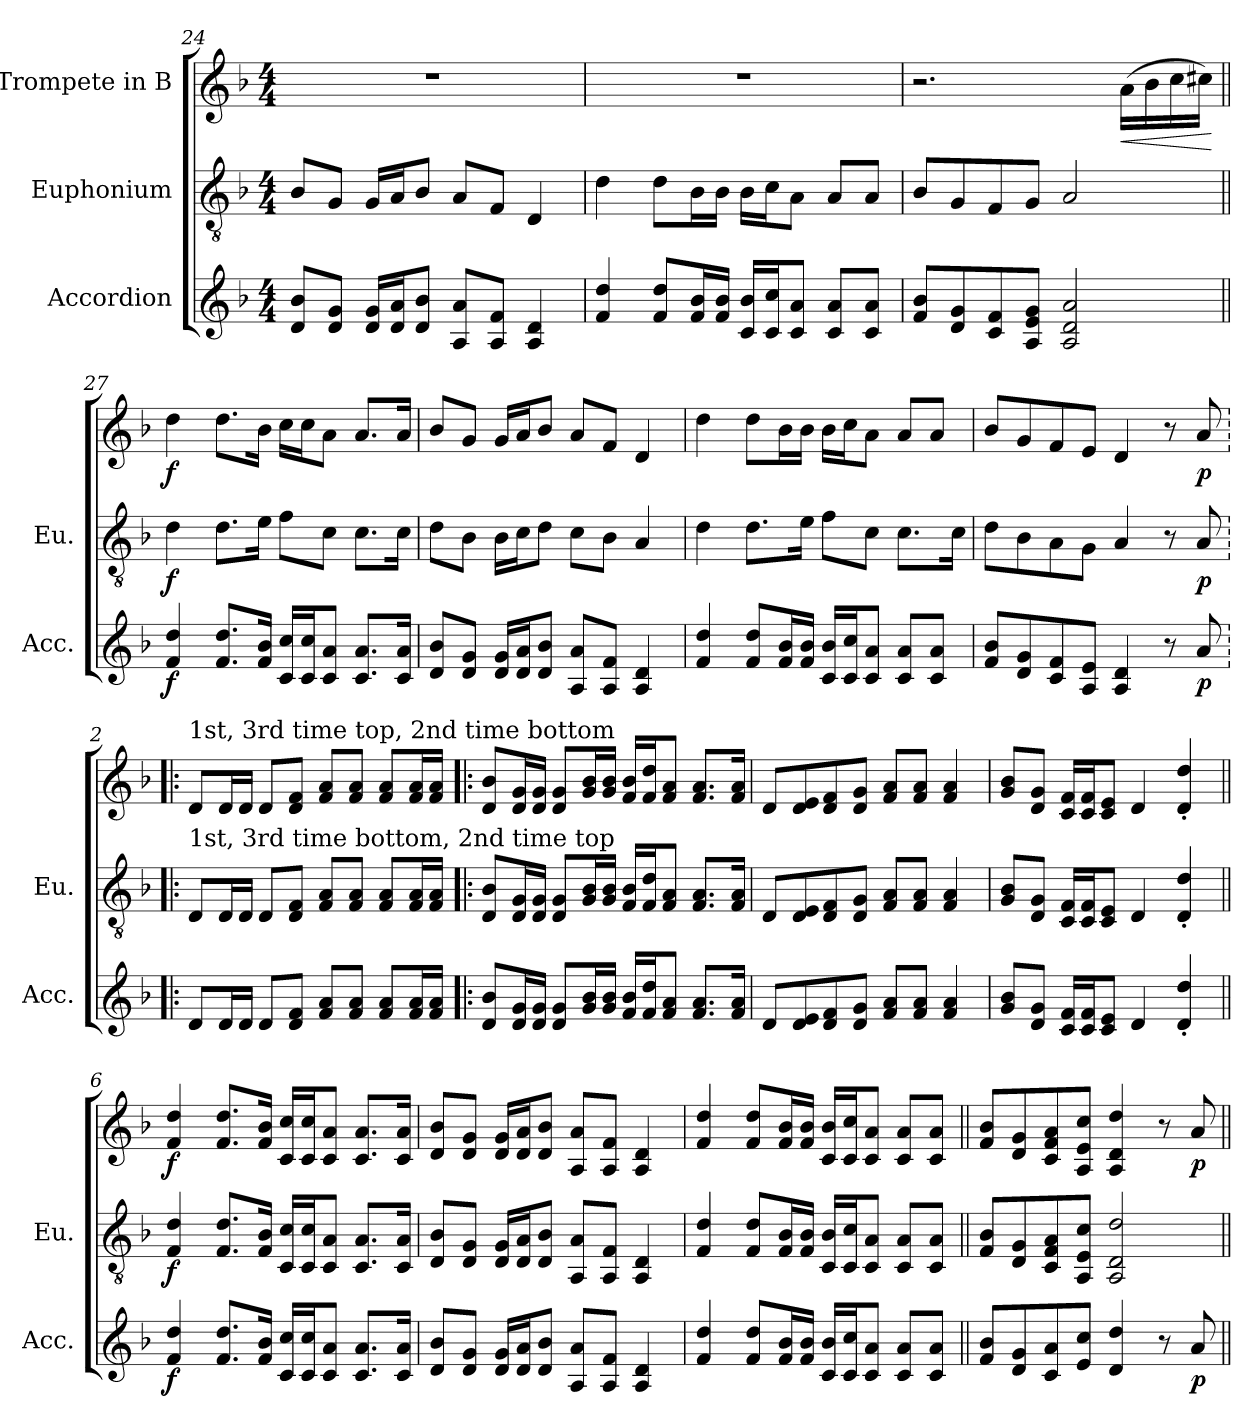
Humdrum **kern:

**kern	**dynam	**kern	**dynam	**kern	**dynam
*part3	*part3	*part2	*part2	*part1	*part1
*staff3	*staff3	*staff2	*staff2	*staff1	*staff1
*I"Accordion	*	*I"Euphonium	*	*I"Trompete in B	*
*I'Acc.	*	*I'Eu.	*	*	*
*clefG2	*	*clefGv2	*	*clefG2	*
*	*	*ITrd1c2	*	*ITrd1c2	*
*k[b-]	*	*k[b-e-a-]	*	*k[b-e-a-]	*
*M4/4	*	*M4/4	*	*M4/4	*
=24	=24	=24	=24	=24	=24
8d 8b-L	.	8A-L	.	1r	.
8d 8gJ	.	8FJ	.	.	.
16d 16gLL	.	16FLL	.	.	.
16d 16aJ	.	16GJ	.	.	.
8d 8b-J	.	8A-J	.	.	.
8A 8aL	.	8GL	.	.	.
8A 8fJ	.	8E-J	.	.	.
4A 4d	.	4C	.	.	.
=25	=25	=25	=25	=25	=25
4f 4dd	.	4c	.	1r	.
8f 8ddL	.	8cL	.	.	.
16f 16b-L	.	16A-L	.	.	.
16f 16b-JJ	.	16A-JJ	.	.	.
16c 16b-LL	.	16A-LL	.	.	.
16c 16ccJ	.	16B-J	.	.	.
8c 8aJ	.	8GJ	.	.	.
8c 8aL	.	8GL	.	.	.
8c 8aJ	.	8GJ	.	.	.
=26	=26	=26	=26	=26	=26
8f 8b-L	.	8A-L	.	2.r	.
8d 8g	.	8F	.	.	.
8c 8f	.	8E-	.	.	.
8A 8e 8gJ	.	8FJ	.	.	.
2A 2d 2a	.	2G	.	.	.
!	!	!	!	!	!LO:HP:b
.	.	.	.	(>16gLL	<
.	.	.	.	16a-	.
.	.	.	.	16b-	.
.	.	.	.	16bnJJ)	.
.	.	.	.	.	[
=27||	=27||	=27||	=27||	=27||	=27||
!	!LO:DY:b	!	!LO:DY:b	!	!LO:DY:b
4f 4dd	f	4c	f	4cc	f
8.f 8.ddL	.	8.cL	.	8.ccL	.
16f 16b-Jk	.	16dJk	.	16a-Jk	.
16c 16ccLL	.	8e-L	.	16b-LL	.
16c 16ccJ	.	.	.	16b-J	.
8c 8aJ	.	8B-J	.	8gJ	.
8.c 8.aL	.	8.B-L	.	8.gL	.
16c 16aJk	.	16B-Jk	.	16gJk	.
=28	=28	=28	=28	=28	=28
8d 8b-L	.	8cL	.	8a-L	.
8d 8gJ	.	8A-J	.	8fJ	.
16d 16gLL	.	16A-LL	.	16fLL	.
16d 16aJ	.	16B-J	.	16gJ	.
8d 8b-J	.	8cJ	.	8a-J	.
8A 8aL	.	8B-L	.	8gL	.
8A 8fJ	.	8A-J	.	8e-J	.
4A 4d	.	4G	.	4c	.
=29	=29	=29	=29	=29	=29
4f 4dd	.	4c	.	4cc	.
8f 8ddL	.	8.cL	.	8ccL	.
16f 16b-L	.	.	.	16a-L	.
16f 16b-JJ	.	16dJk	.	16a-JJ	.
16c 16b-LL	.	8e-L	.	16a-LL	.
16c 16ccJ	.	.	.	16b-J	.
8c 8aJ	.	8B-J	.	8gJ	.
8c 8aL	.	8.B-L	.	8gL	.
8c 8aJ	.	.	.	8gJ	.
.	.	16B-Jk	.	.	.
=30	=30	=30	=30	=30	=30
8f 8b-L	.	8cL	.	8a-L	.
8d 8g	.	8A-	.	8f	.
8c 8f	.	8G	.	8e-	.
8A 8eJ	.	8FJ	.	8dJ	.
4A 4d	.	4G	.	4c	.
8r	.	8r	.	8r	.
!	!LO:DY:b	!	!LO:DY:b	!	!LO:DY:b
8a	p	8G	p	8g	p
=2|!:	=2|!:	=2|!:	=2|!:	=2|!:	=2|!:
!	!	!	!	!LO:TX:a:t=1st, 3rd time top, 2nd time bottom	!
!	!	!LO:TX:a:t=1st, 3rd time bottom, 2nd time top	!	!	!
8dL	.	8CL	.	8cL	.
16dL	.	16CL	.	16cL	.
16dJJ	.	16CJJ	.	16cJJ	.
8dL	.	8CL	.	8cL	.
8d 8fJ	.	8C 8E-J	.	8c 8e-J	.
8f 8aL	.	8E- 8GL	.	8e- 8gL	.
8f 8aJ	.	8E- 8GJ	.	8e- 8gJ	.
8f 8aL	.	8E- 8GL	.	8e- 8gL	.
16f 16aL	.	16E- 16GL	.	16e- 16gL	.
16f 16aJJ	.	16E- 16GJJ	.	16e- 16gJJ	.
=3	=3	=3	=3	=3	=3
8d 8b-L	.	8C 8A-L	.	8c 8a-L	.
16d 16gL	.	16C 16FL	.	16c 16fL	.
16d 16gJJ	.	16C 16FJJ	.	16c 16fJJ	.
8d 8gL	.	8C 8FL	.	8c 8fL	.
16g 16b-L	.	16F 16A-L	.	16f 16a-L	.
16g 16b-JJ	.	16F 16A-JJ	.	16f 16a-JJ	.
16f 16b-LL	.	16E- 16A-LL	.	16e- 16a-LL	.
16f 16ddJ	.	16E- 16cJ	.	16e- 16ccJ	.
8f 8aJ	.	8E- 8GJ	.	8e- 8gJ	.
8.f 8.aL	.	8.E- 8.GL	.	8.e- 8.gL	.
16f 16aJk	.	16E- 16GJk	.	16e- 16gJk	.
=4	=4	=4	=4	=4	=4
8dL	.	8CL	.	8cL	.
8d 8e	.	8C 8D	.	8c 8d	.
8d 8f	.	8C 8E-	.	8c 8e-	.
8d 8gJ	.	8C 8FJ	.	8c 8fJ	.
8f 8aL	.	8E- 8GL	.	8e- 8gL	.
8f 8aJ	.	8E- 8GJ	.	8e- 8gJ	.
4f 4a	.	4E- 4G	.	4e- 4g	.
=5	=5	=5	=5	=5	=5
8g 8b-L	.	8F 8A-L	.	8f 8a-L	.
8d 8gJ	.	8C 8FJ	.	8c 8fJ	.
16c 16fLL	.	16BB- 16E-LL	.	16B- 16e-LL	.
16c 16fJ	.	16BB- 16E-J	.	16B- 16e-J	.
8c 8eJ	.	8BB- 8DJ	.	8B- 8dJ	.
4d	.	4C	.	4c	.
4d' 4dd'	.	4C' 4c'	.	4c' 4cc'	.
=6||	=6||	=6||	=6||	=6||	=6||
!	!LO:DY:b	!	!LO:DY:b	!	!LO:DY:b
4f 4dd	f	4E- 4c	f	4e- 4cc	f
8.f 8.ddL	.	8.E- 8.cL	.	8.e- 8.ccL	.
16f 16b-Jk	.	16E- 16A-Jk	.	16e- 16a-Jk	.
16c 16ccLL	.	16BB- 16B-LL	.	16B- 16b-LL	.
16c 16ccJ	.	16BB- 16B-J	.	16B- 16b-J	.
8c 8aJ	.	8BB- 8GJ	.	8B- 8gJ	.
8.c 8.aL	.	8.BB- 8.GL	.	8.B- 8.gL	.
16c 16aJk	.	16BB- 16GJk	.	16B- 16gJk	.
=7	=7	=7	=7	=7	=7
8d 8b-L	.	8C 8A-L	.	8c 8a-L	.
8d 8gJ	.	8C 8FJ	.	8c 8fJ	.
16d 16gLL	.	16C 16FLL	.	16c 16fLL	.
16d 16aJ	.	16C 16GJ	.	16c 16gJ	.
8d 8b-J	.	8C 8A-J	.	8c 8a-J	.
8A 8aL	.	8GG 8GL	.	8G 8gL	.
8A 8fJ	.	8GG 8E-J	.	8G 8e-J	.
4A 4d	.	4GG 4C	.	4G 4c	.
=8	=8	=8	=8	=8	=8
4f 4dd	.	4E- 4c	.	4e- 4cc	.
8f 8ddL	.	8E- 8cL	.	8e- 8ccL	.
16f 16b-L	.	16E- 16A-L	.	16e- 16a-L	.
16f 16b-JJ	.	16E- 16A-JJ	.	16e- 16a-JJ	.
16c 16b-LL	.	16BB- 16A-LL	.	16B- 16a-LL	.
16c 16ccJ	.	16BB- 16B-J	.	16B- 16b-J	.
8c 8aJ	.	8BB- 8GJ	.	8B- 8gJ	.
8c 8aL	.	8BB- 8GL	.	8B- 8gL	.
8c 8aJ	.	8BB- 8GJ	.	8B- 8gJ	.
=10||	=10||	=10||	=10||	=10||	=10||
8f 8b-L	.	8E- 8A-L	.	8e- 8a-L	.
8d 8g	.	8C 8F	.	8c 8f	.
8c 8a	.	8BB- 8E- 8G!	.	8B- 8e- 8g!	.
8e 8ccJ	.	8GG 8D 8B-!J	.	8G 8d 8b-!J	.
4d 4dd	.	2GG 2C 2c!	.	4G 4c 4cc!	.
8r	.	.	.	8r	.
!	!LO:DY:b	!	!	!	!LO:DY:b
8a	p	.	.	8g	p
=||	=||	=||	=||	=||	=||
*-	*-	*-	*-	*-	*-
